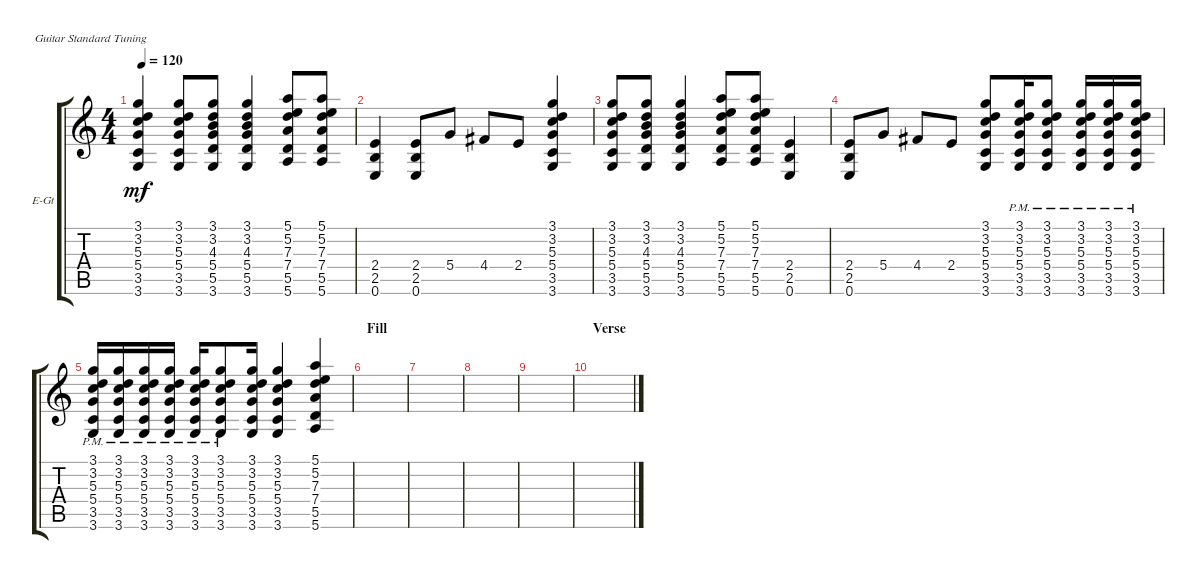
\defaultSystemsLayout 4
\bracketExtendMode groupsimilarinstruments
\firstSystemTrackNameOrientation horizontal
\otherSystemsTrackNameOrientation horizontal
\track ("Electric Guitar" "E-Gt") {instrument distortionguitar}
\staff {score tabs}
\tuning (E4 B3 G3 D3 A2 E2)
\ts (4 4)
\tempo 120
\clef g2
\ks c
(3.6 3.5 5.4 5.3 3.2 3.1).4{dy mf} (3.1 3.2 5.3 5.4 3.5 3.6).8 (3.6 5.5 5.4 4.3 3.2 3.1).8 (3.1 3.2 4.3 5.4 5.5 3.6).4 (5.6 5.5 7.4 7.3 5.2 5.1).8 (5.1 5.2 7.3 7.4 5.5 5.6).8 |
(0.6 2.5 2.4).4 (2.4 2.5 0.6).8 5.4.8 4.4.8 2.4.8 (5.4 5.3 3.2 3.1 3.5 3.6).4 |
(3.1 3.2 5.3 5.4 3.5 3.6).8 (3.6 5.5 5.4 4.3 3.2 3.1).8 (3.1 3.2 4.3 5.4 5.5 3.6).4 (5.6 5.5 7.4 7.3 5.2 5.1).8 (5.1 5.2 7.3 7.4 5.5 5.6).8 (0.6 2.5 2.4).4 |
(0.6 2.5 2.4).8 5.4.8 4.4.8 2.4.8 (3.6 3.5 5.4 5.3 3.2 3.1).8 (3.1{pm} 3.2{pm} 5.3{pm} 5.4{pm} 3.5{pm} 3.6{pm}).16 (3.6{pm} 3.5{pm} 5.4{pm} 5.3{pm} 3.2{pm} 3.1{pm}).8 (3.1{pm} 3.2{pm} 5.3{pm} 5.4{pm} 3.5{pm} 3.6{pm}).16 (3.6{pm} 3.5{pm} 5.4{pm} 5.3{pm} 3.2{pm} 3.1{pm}).16 (3.1{pm} 3.2{pm} 5.3{pm} 5.4{pm} 3.5{pm} 3.6{pm}).16 |
(3.1{pm} 3.2{pm} 5.3{pm} 5.4{pm} 3.5{pm} 3.6{pm}).16 (3.6{pm} 3.5{pm} 5.4{pm} 5.3{pm} 3.2{pm} 3.1{pm}).16 (3.1{pm} 3.2{pm} 5.3{pm} 5.4{pm} 3.5{pm} 3.6{pm}).16 (3.6{pm} 3.5{pm} 5.4{pm} 5.3{pm} 3.2{pm} 3.1{pm}).16 (3.1{pm} 3.2{pm} 5.3{pm} 5.4{pm} 3.5{pm} 3.6{pm}).16 (3.6{pm} 3.5{pm} 5.4{pm} 5.3{pm} 3.2{pm} 3.1{pm}).8 (3.1 3.2 5.3 5.4 3.5 3.6).16 (3.6 3.5 5.4 5.3 3.2 3.1).4 (5.1 5.2 7.3 7.4 5.5 5.6).4 |
\section ("" "Fill")
|
|
|
|
\section ("" "Verse")
